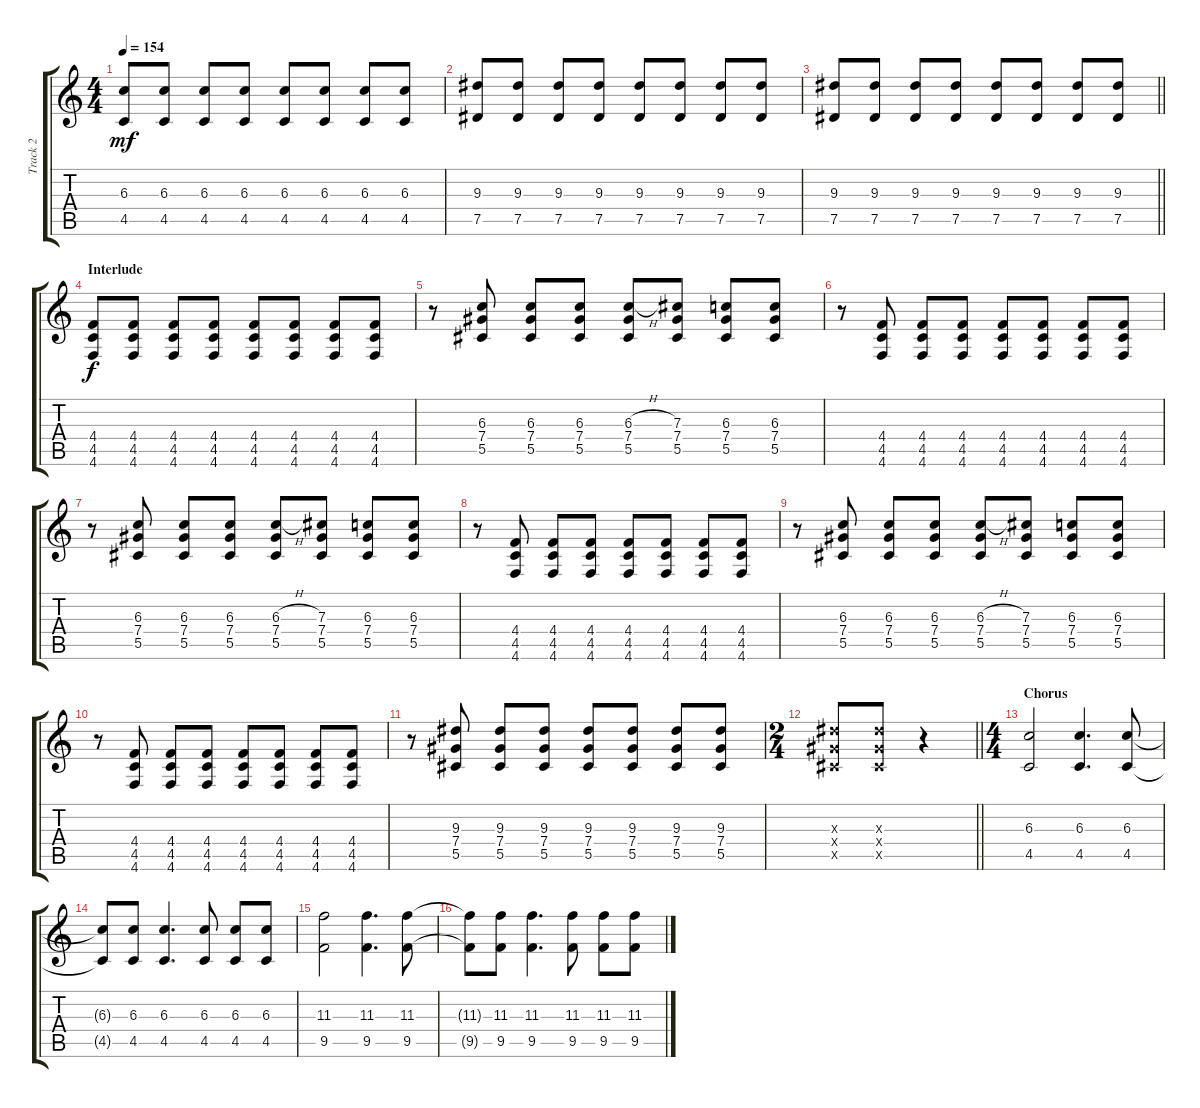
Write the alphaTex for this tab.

\track ("Track 2" "Track 2") {instrument overdrivenguitar}
\staff {score tabs}
\tuning (Eb4 Bb3 Gb3 Db3 Ab2 Db2) {hide}
\ts (4 4)
\tempo 154
\clef g2
\ks c
(6.3 4.5).8{dy mf} (6.3 4.5).8 (6.3 4.5).8 (6.3 4.5).8 (6.3 4.5).8 (6.3 4.5).8 (6.3 4.5).8 (6.3 4.5).8 |
(9.3 7.5).8 (9.3 7.5).8 (9.3 7.5).8 (9.3 7.5).8 (9.3 7.5).8 (9.3 7.5).8 (9.3 7.5).8 (9.3 7.5).8 |
\barLineRight lightlight
(9.3 7.5).8 (9.3 7.5).8 (9.3 7.5).8 (9.3 7.5).8 (9.3 7.5).8 (9.3 7.5).8 (9.3 7.5).8 (9.3 7.5).8 |
\section ("" "Interlude")
(4.4 4.5 4.6).8{dy f} (4.4 4.5 4.6).8 (4.4 4.5 4.6).8 (4.4 4.5 4.6).8 (4.4 4.5 4.6).8 (4.4 4.5 4.6).8 (4.4 4.5 4.6).8 (4.4 4.5 4.6).8 |
r.8 (6.3 7.4 5.5).8 (6.3 7.4 5.5).8 (6.3 7.4 5.5).8 (6.3{h} 7.4 5.5).8 (7.3 7.4 5.5).8 (6.3 7.4 5.5).8 (6.3 7.4 5.5).8 |
r.8 (4.4 4.5 4.6).8 (4.4 4.5 4.6).8 (4.4 4.5 4.6).8 (4.4 4.5 4.6).8 (4.4 4.5 4.6).8 (4.4 4.5 4.6).8 (4.4 4.5 4.6).8 |
r.8 (6.3 7.4 5.5).8 (6.3 7.4 5.5).8 (6.3 7.4 5.5).8 (6.3{h} 7.4 5.5).8 (7.3 7.4 5.5).8 (6.3 7.4 5.5).8 (6.3 7.4 5.5).8 |
r.8 (4.4 4.5 4.6).8 (4.4 4.5 4.6).8 (4.4 4.5 4.6).8 (4.4 4.5 4.6).8 (4.4 4.5 4.6).8 (4.4 4.5 4.6).8 (4.4 4.5 4.6).8 |
r.8 (6.3 7.4 5.5).8 (6.3 7.4 5.5).8 (6.3 7.4 5.5).8 (6.3{h} 7.4 5.5).8 (7.3 7.4 5.5).8 (6.3 7.4 5.5).8 (6.3 7.4 5.5).8 |
r.8 (4.4 4.5 4.6).8 (4.4 4.5 4.6).8 (4.4 4.5 4.6).8 (4.4 4.5 4.6).8 (4.4 4.5 4.6).8 (4.4 4.5 4.6).8 (4.4 4.5 4.6).8 |
r.8 (9.3 7.4 5.5).8 (9.3 7.4 5.5).8 (9.3 7.4 5.5).8 (9.3 7.4 5.5).8 (9.3 7.4 5.5).8 (9.3 7.4 5.5).8 (9.3 7.4 5.5).8 |
\ts (2 4)
\barLineRight lightlight
(9.3{x} 7.4{x} 5.5{x}).8 (9.3{x} 7.4{x} 5.5{x}).8 r.4 |
\ts (4 4)
\section ("" "Chorus")
(6.3 4.5).2 (6.3 4.5).4{d} (6.3 4.5).8 |
(6.3{t} 4.5{t}).8 (6.3 4.5).8 (6.3 4.5).4{d} (6.3 4.5).8 (6.3 4.5).8 (6.3 4.5).8 |
(11.3 9.5).2 (11.3 9.5).4{d} (11.3 9.5).8 |
(11.3{t} 9.5{t}).8 (11.3 9.5).8 (11.3 9.5).4{d} (11.3 9.5).8 (11.3 9.5).8 (11.3 9.5).8
